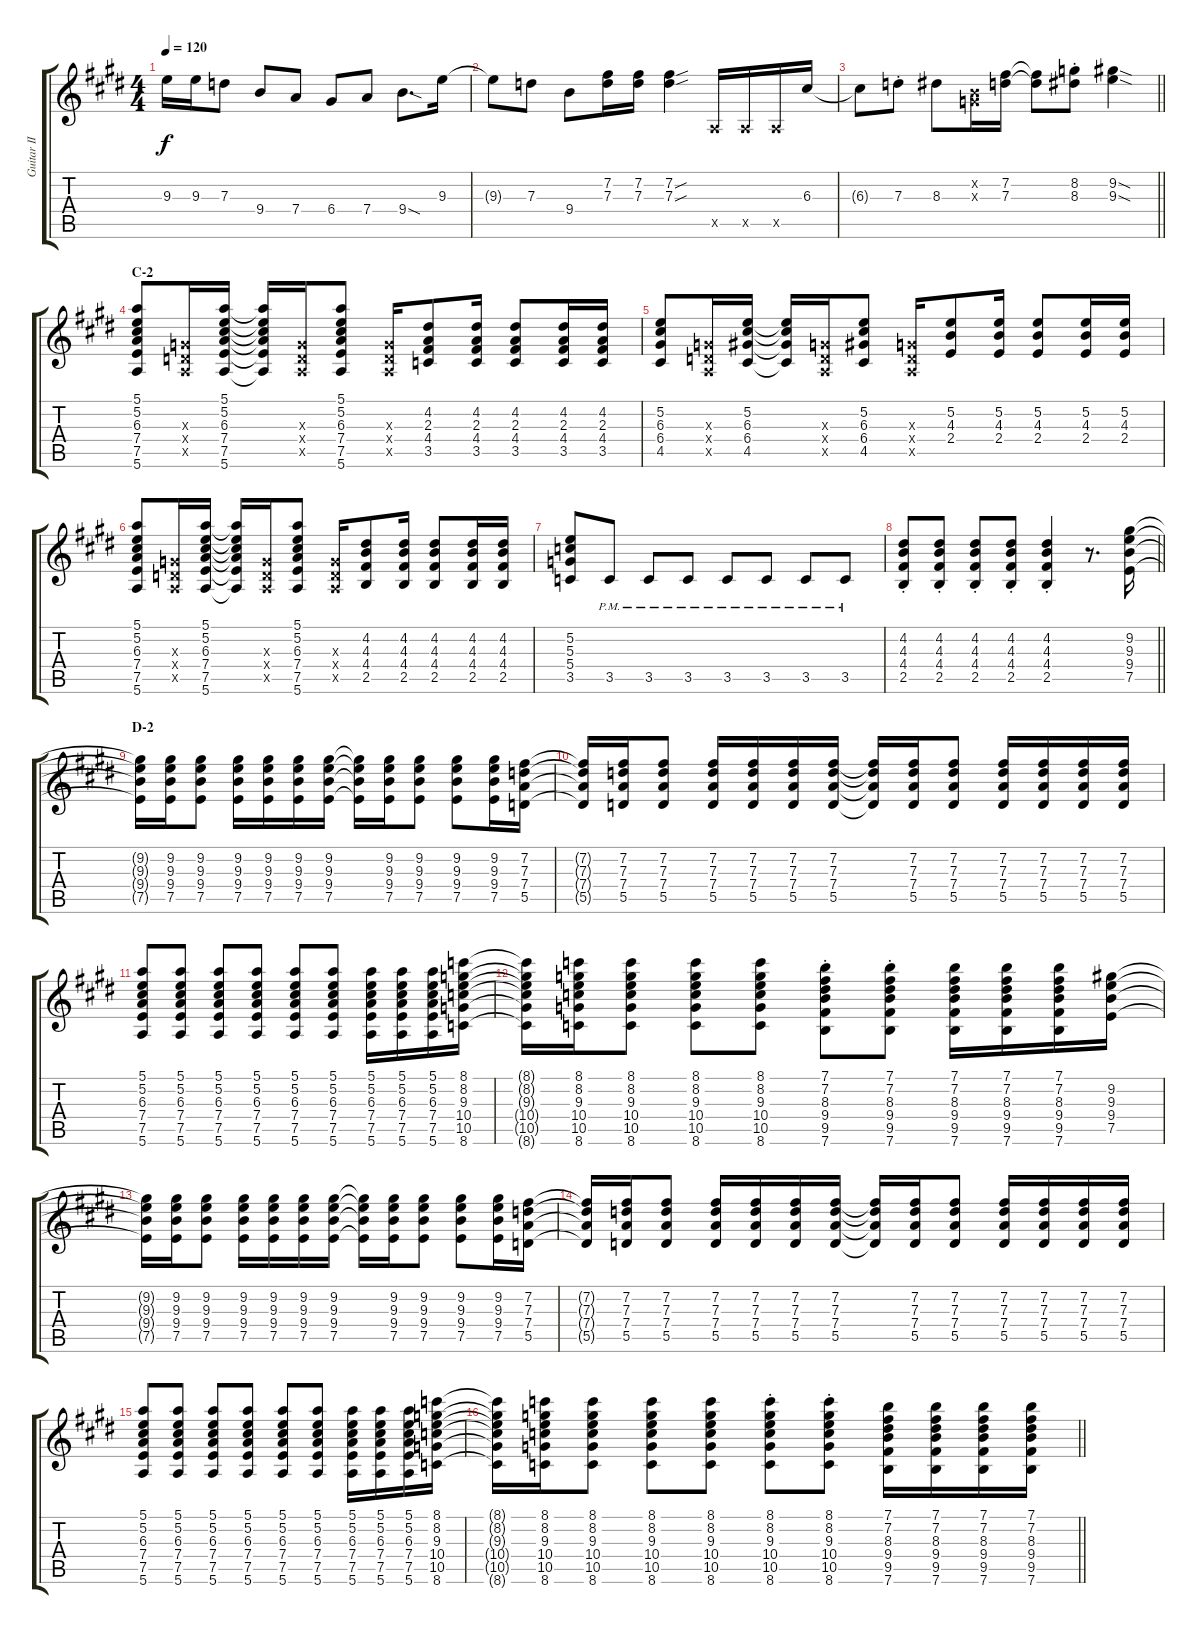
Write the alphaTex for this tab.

\track ("Guitar II (Nakano Azusa)" "Guitar II ") {instrument distortionguitar}
\staff {score tabs}
\tuning (E4 B3 G3 D3 A2 E2) {hide}
\ts (4 4)
\tempo 120
\clef g2
\ks e
9.3{t}.16{dy f} 9.3.16 7.3.8 9.4.8 7.4.8 6.4.8 7.4.8 9.4{sod}.8{d} 9.3.16 |
9.3{t}.8 7.3.8 9.4.8 (7.2 7.3).16 (7.2 7.3).16 (7.2{sou} 7.3{sou}).4 0.5{x}.16 0.5{x}.16 0.5{x}.16 6.3.16 |
\barLineRight lightlight
6.3{t}.8 7.3{st}.8 8.3.8 (0.2{x} 0.3{x}).16 (7.2 7.3).16 (7.2{t} 7.3{t}).8 (8.2{st} 8.3{st}).8 (9.2{sod} 9.3{sod}).4 |
\section ("" "C-2")
(5.1 5.2 6.3 7.4 7.5 5.6).8 (0.3{x} 0.4{x} 0.5{x}).16 (5.1 5.2 6.3 7.4 7.5 5.6).16 (5.1{t} 5.2{t} 6.3{t} 7.4{t} 7.5{t} 5.6{t}).16 (0.3{x} 0.4{x} 0.5{x}).16 (5.1 5.2 6.3 7.4 7.5 5.6).8 (0.3{x} 0.4{x} 0.5{x}).16 (4.2 2.3 4.4 3.5).8 (4.2 2.3 4.4 3.5).16 (4.2 2.3 4.4 3.5).8 (4.2 2.3 4.4 3.5).16 (4.2 2.3 4.4 3.5).16 |
(5.2 6.3 6.4 4.5).8 (0.3{x} 0.4{x} 0.5{x}).16 (5.2 6.3 6.4 4.5).16 (5.2{t} 6.3{t} 6.4{t} 4.5{t}).16 (0.3{x} 0.4{x} 0.5{x}).16 (5.2 6.3 6.4 4.5).8 (0.3{x} 0.4{x} 0.5{x}).16 (5.2 4.3 2.4).8 (5.2 4.3 2.4).16 (5.2 4.3 2.4).8 (5.2 4.3 2.4).16 (5.2 4.3 2.4).16 |
(5.1 5.2 6.3 7.4 7.5 5.6).8 (0.3{x} 0.4{x} 0.5{x}).16 (5.1 5.2 6.3 7.4 7.5 5.6).16 (5.1{t} 5.2{t} 6.3{t} 7.4{t} 7.5{t} 5.6{t}).16 (0.3{x} 0.4{x} 0.5{x}).16 (5.1 5.2 6.3 7.4 7.5 5.6).8 (0.3{x} 0.4{x} 0.5{x}).16 (4.2 4.3 4.4 2.5).8 (4.2 4.3 4.4 2.5).16 (4.2 4.3 4.4 2.5).8 (4.2 4.3 4.4 2.5).16 (4.2 4.3 4.4 2.5).16 |
(5.2 5.3 5.4 3.5).8 3.5{pm}.8 3.5{pm}.8 3.5{pm}.8 3.5{pm}.8 3.5{pm}.8 3.5{pm}.8 3.5{pm}.8 |
\barLineRight lightlight
(4.2{st} 4.3{st} 4.4{st} 2.5{st}).8 (4.2{st} 4.3{st} 4.4{st} 2.5{st}).8 (4.2{st} 4.3{st} 4.4{st} 2.5{st}).8 (4.2{st} 4.3{st} 4.4{st} 2.5{st}).8 (4.2{st} 4.3{st} 4.4{st} 2.5{st}).4 r.8{d} (9.2 9.3 9.4 7.5).16 |
\section ("" "D-2")
(9.2{t} 9.3{t} 9.4{t} 7.5{t}).16 (9.2 9.3 9.4 7.5).16 (9.2 9.3 9.4 7.5).8 (9.2 9.3 9.4 7.5).16 (9.2 9.3 9.4 7.5).16 (9.2 9.3 9.4 7.5).16 (9.2 9.3 9.4 7.5).16 (9.2{t} 9.3{t} 9.4{t} 7.5{t}).16 (9.2 9.3 9.4 7.5).16 (9.2 9.3 9.4 7.5).8 (9.2 9.3 9.4 7.5).8 (9.2 9.3 9.4 7.5).16 (7.2 7.3 7.4 5.5).16 |
(7.2{t} 7.3{t} 7.4{t} 5.5{t}).16 (7.2 7.3 7.4 5.5).16 (7.2 7.3 7.4 5.5).8 (7.2 7.3 7.4 5.5).16 (7.2 7.3 7.4 5.5).16 (7.2 7.3 7.4 5.5).16 (7.2 7.3 7.4 5.5).16 (7.2{t} 7.3{t} 7.4{t} 5.5{t}).16 (7.2 7.3 7.4 5.5).16 (7.2 7.3 7.4 5.5).8 (7.2 7.3 7.4 5.5).16 (7.2 7.3 7.4 5.5).16 (7.2 7.3 7.4 5.5).16 (7.2 7.3 7.4 5.5).16 |
(5.1 5.2 6.3 7.4 7.5 5.6).8 (5.1 5.2 6.3 7.4 7.5 5.6).8 (5.1 5.2 6.3 7.4 7.5 5.6).8 (5.1 5.2 6.3 7.4 7.5 5.6).8 (5.1 5.2 6.3 7.4 7.5 5.6).8 (5.1 5.2 6.3 7.4 7.5 5.6).8 (5.1 5.2 6.3 7.4 7.5 5.6).16 (5.1 5.2 6.3 7.4 7.5 5.6).16 (5.1 5.2 6.3 7.4 7.5 5.6).16 (8.1 8.2 9.3 10.4 10.5 8.6).16 |
(8.1{t} 8.2{t} 9.3{t} 10.4{t} 10.5{t} 8.6{t}).16 (8.1 8.2 9.3 10.4 10.5 8.6).16 (8.1 8.2 9.3 10.4 10.5 8.6).8 (8.1 8.2 9.3 10.4 10.5 8.6).8 (8.1 8.2 9.3 10.4 10.5 8.6).8 (7.1{st} 7.2{st} 8.3{st} 9.4{st} 9.5{st} 7.6{st}).8 (7.1{st} 7.2{st} 8.3{st} 9.4{st} 9.5{st} 7.6{st}).8 (7.1 7.2 8.3 9.4 9.5 7.6).16 (7.1 7.2 8.3 9.4 9.5 7.6).16 (7.1 7.2 8.3 9.4 9.5 7.6).16 (9.2 9.3 9.4 7.5).16 |
(9.2{t} 9.3{t} 9.4{t} 7.5{t}).16 (9.2 9.3 9.4 7.5).16 (9.2 9.3 9.4 7.5).8 (9.2 9.3 9.4 7.5).16 (9.2 9.3 9.4 7.5).16 (9.2 9.3 9.4 7.5).16 (9.2 9.3 9.4 7.5).16 (9.2{t} 9.3{t} 9.4{t} 7.5{t}).16 (9.2 9.3 9.4 7.5).16 (9.2 9.3 9.4 7.5).8 (9.2 9.3 9.4 7.5).8 (9.2 9.3 9.4 7.5).16 (7.2 7.3 7.4 5.5).16 |
(7.2{t} 7.3{t} 7.4{t} 5.5{t}).16 (7.2 7.3 7.4 5.5).16 (7.2 7.3 7.4 5.5).8 (7.2 7.3 7.4 5.5).16 (7.2 7.3 7.4 5.5).16 (7.2 7.3 7.4 5.5).16 (7.2 7.3 7.4 5.5).16 (7.2{t} 7.3{t} 7.4{t} 5.5{t}).16 (7.2 7.3 7.4 5.5).16 (7.2 7.3 7.4 5.5).8 (7.2 7.3 7.4 5.5).16 (7.2 7.3 7.4 5.5).16 (7.2 7.3 7.4 5.5).16 (7.2 7.3 7.4 5.5).16 |
(5.1 5.2 6.3 7.4 7.5 5.6).8 (5.1 5.2 6.3 7.4 7.5 5.6).8 (5.1 5.2 6.3 7.4 7.5 5.6).8 (5.1 5.2 6.3 7.4 7.5 5.6).8 (5.1 5.2 6.3 7.4 7.5 5.6).8 (5.1 5.2 6.3 7.4 7.5 5.6).8 (5.1 5.2 6.3 7.4 7.5 5.6).16 (5.1 5.2 6.3 7.4 7.5 5.6).16 (5.1 5.2 6.3 7.4 7.5 5.6).16 (8.1 8.2 9.3 10.4 10.5 8.6).16 |
\barLineRight lightlight
(8.1{t} 8.2{t} 9.3{t} 10.4{t} 10.5{t} 8.6{t}).16 (8.1 8.2 9.3 10.4 10.5 8.6).16 (8.1 8.2 9.3 10.4 10.5 8.6).8 (8.1 8.2 9.3 10.4 10.5 8.6).8 (8.1 8.2 9.3 10.4 10.5 8.6).8 (8.1{st} 8.2{st} 9.3{st} 10.4{st} 10.5{st} 8.6{st}).8 (8.1{st} 8.2{st} 9.3{st} 10.4{st} 10.5{st} 8.6{st}).8 (7.1 7.2 8.3 9.4 9.5 7.6).16 (7.1 7.2 8.3 9.4 9.5 7.6).16 (7.1 7.2 8.3 9.4 9.5 7.6).16 (7.1 7.2 8.3 9.4 9.5 7.6).16
